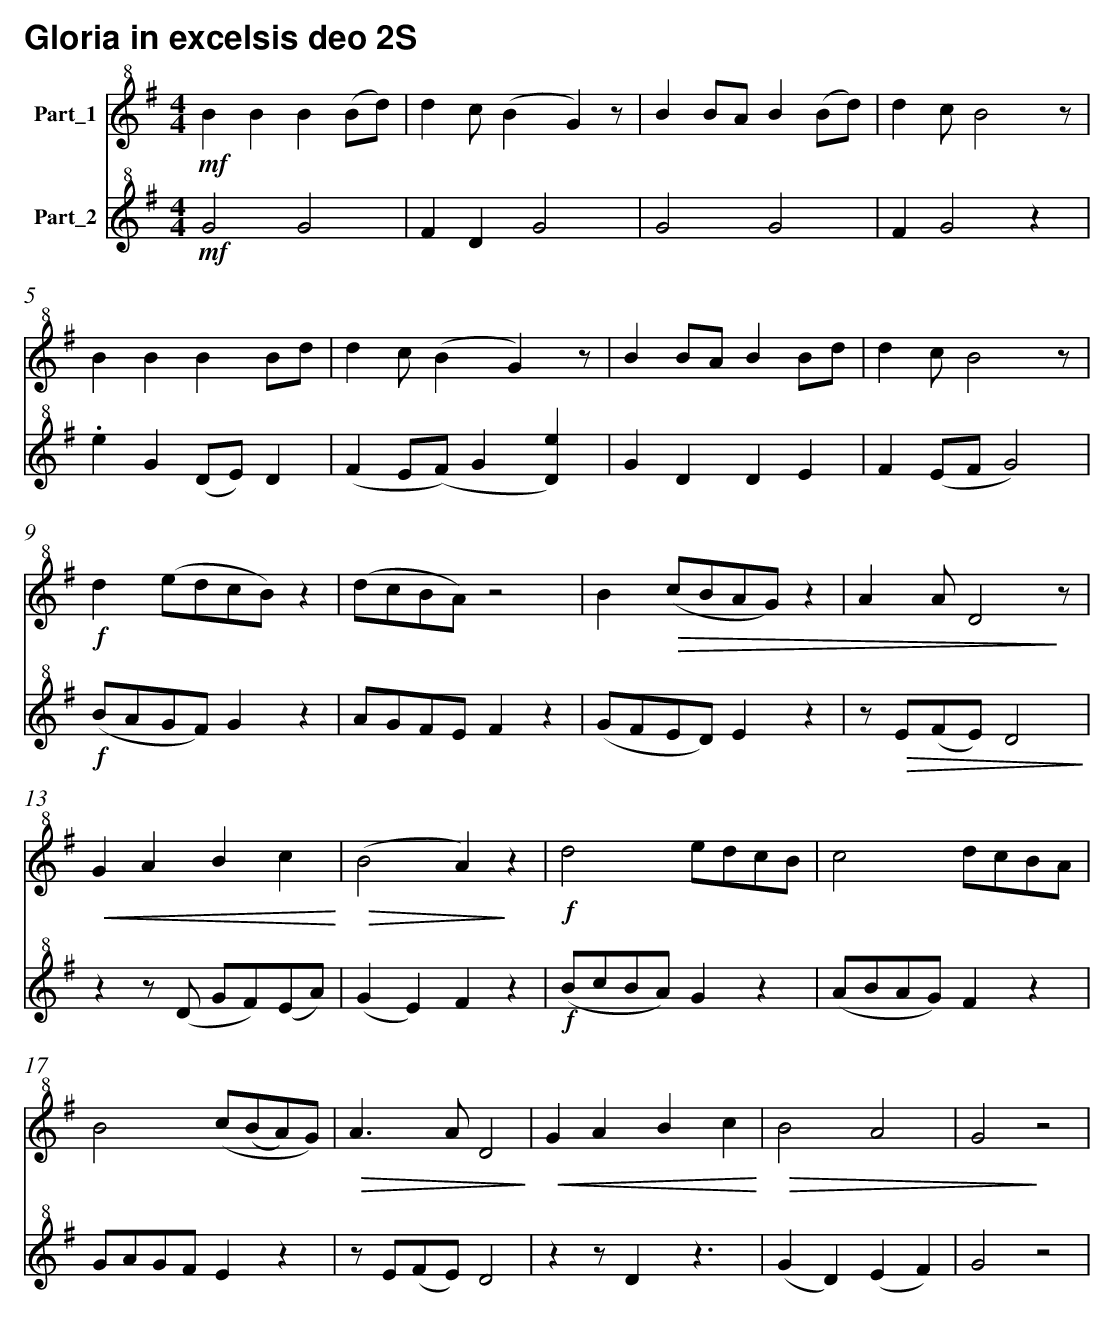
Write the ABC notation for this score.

X:1
T:Gloria in excelsis deo 2S
%%score 1 2
L:1/8
M:4/4
K:G
V:1 treble+8 nm="Part_1"
V:2 treble+8 nm="Part_2"
V:1
!mf! B2 B2 B2 (Bd) | d2 c (B2 G2) z | B2 BA B2 (Bd) | d2 c B4 z |$ B2 B2 B2 Bd |
d2 c (B2 G2) z | B2 BA B2 Bd | d2 c B4 z |$!f! d2 (edcB) z2 | (dcBA) z4 | B2!>(! (cBAG) z2 |
A2 A D4!>)! z |$!<(! G2 A2 B2 c2!<)! |!>(! (B4 A2)!>)! z2 |!f! d4 edcB | c4 dcBA |$
 B4 (c(BA)G) |!>(! A3 A D4!>)! |!<(! G2 A2 B2 c2!<)! |!>(! B4 A4 | G4!>)! z4 |
V:2
!mf! G4 G4 | F2 D2 G4 | G4 G4 | F2 G4 z2 |$.e2 G2 (DE) D2 | (F2 E(F) G2 [eD]2) |
G2 D2 D2 E2 | F2 (EF G4) |$!f! (BAGF) G2 z2 | AGFE F2 z2 | (GFED) E2 z2 | z!>(! E(FE) D4!>)! |$
z2 z (D GF)(EA) | (G2 E2) F2 z2 |!f! (BcBA) G2 z2 | (ABAG) F2 z2 |$ GAGF E2 z2 | z E(FE) D4 |
z2 z D2 z3 | (G2 D2) (E2 F2) | G4 z4 |
